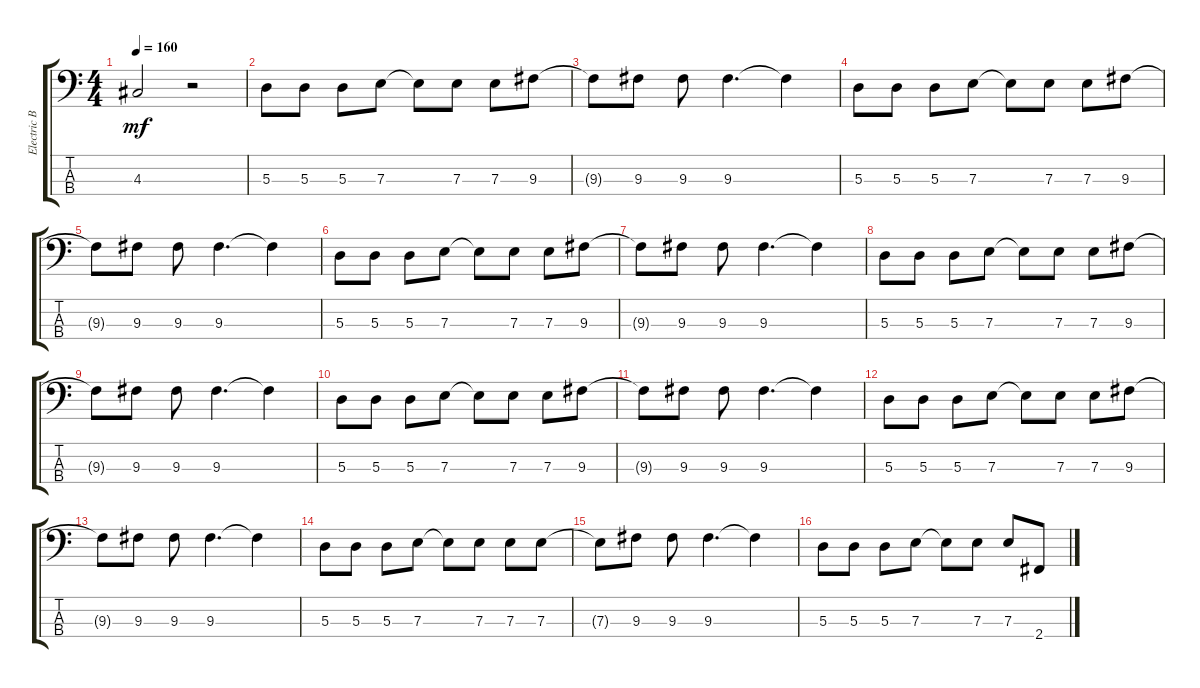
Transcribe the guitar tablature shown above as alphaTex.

\track ("Electric Bass" "Electric B") {instrument electricbassfinger}
\staff {score tabs}
\tuning (G2 D2 A1 E1) {hide}
\ts (4 4)
\tempo 160
\clef f4
\ks c
4.3{t}.2{dy mf} r.2 |
5.3.8 5.3.8 5.3.8 7.3.8 7.3{t}.8 7.3.8 7.3.8 9.3.8 |
9.3{t}.8 9.3.8 9.3.8 9.3.4{d} 9.3{t}.4 |
5.3.8 5.3.8 5.3.8 7.3.8 7.3{t}.8 7.3.8 7.3.8 9.3.8 |
9.3{t}.8 9.3.8 9.3.8 9.3.4{d} 9.3{t}.4 |
5.3.8 5.3.8 5.3.8 7.3.8 7.3{t}.8 7.3.8 7.3.8 9.3.8 |
9.3{t}.8 9.3.8 9.3.8 9.3.4{d} 9.3{t}.4 |
5.3.8 5.3.8 5.3.8 7.3.8 7.3{t}.8 7.3.8 7.3.8 9.3.8 |
9.3{t}.8 9.3.8 9.3.8 9.3.4{d} 9.3{t}.4 |
5.3.8 5.3.8 5.3.8 7.3.8 7.3{t}.8 7.3.8 7.3.8 9.3.8 |
9.3{t}.8 9.3.8 9.3.8 9.3.4{d} 9.3{t}.4 |
5.3.8 5.3.8 5.3.8 7.3.8 7.3{t}.8 7.3.8 7.3.8 9.3.8 |
9.3{t}.8 9.3.8 9.3.8 9.3.4{d} 9.3{t}.4 |
5.3.8 5.3.8 5.3.8 7.3.8 7.3{t}.8 7.3.8 7.3.8 7.3.8 |
7.3{t}.8 9.3.8 9.3.8 9.3.4{d} 9.3{t}.4 |
5.3.8 5.3.8 5.3.8 7.3.8 7.3{t}.8 7.3.8 7.3.8 2.4.8
